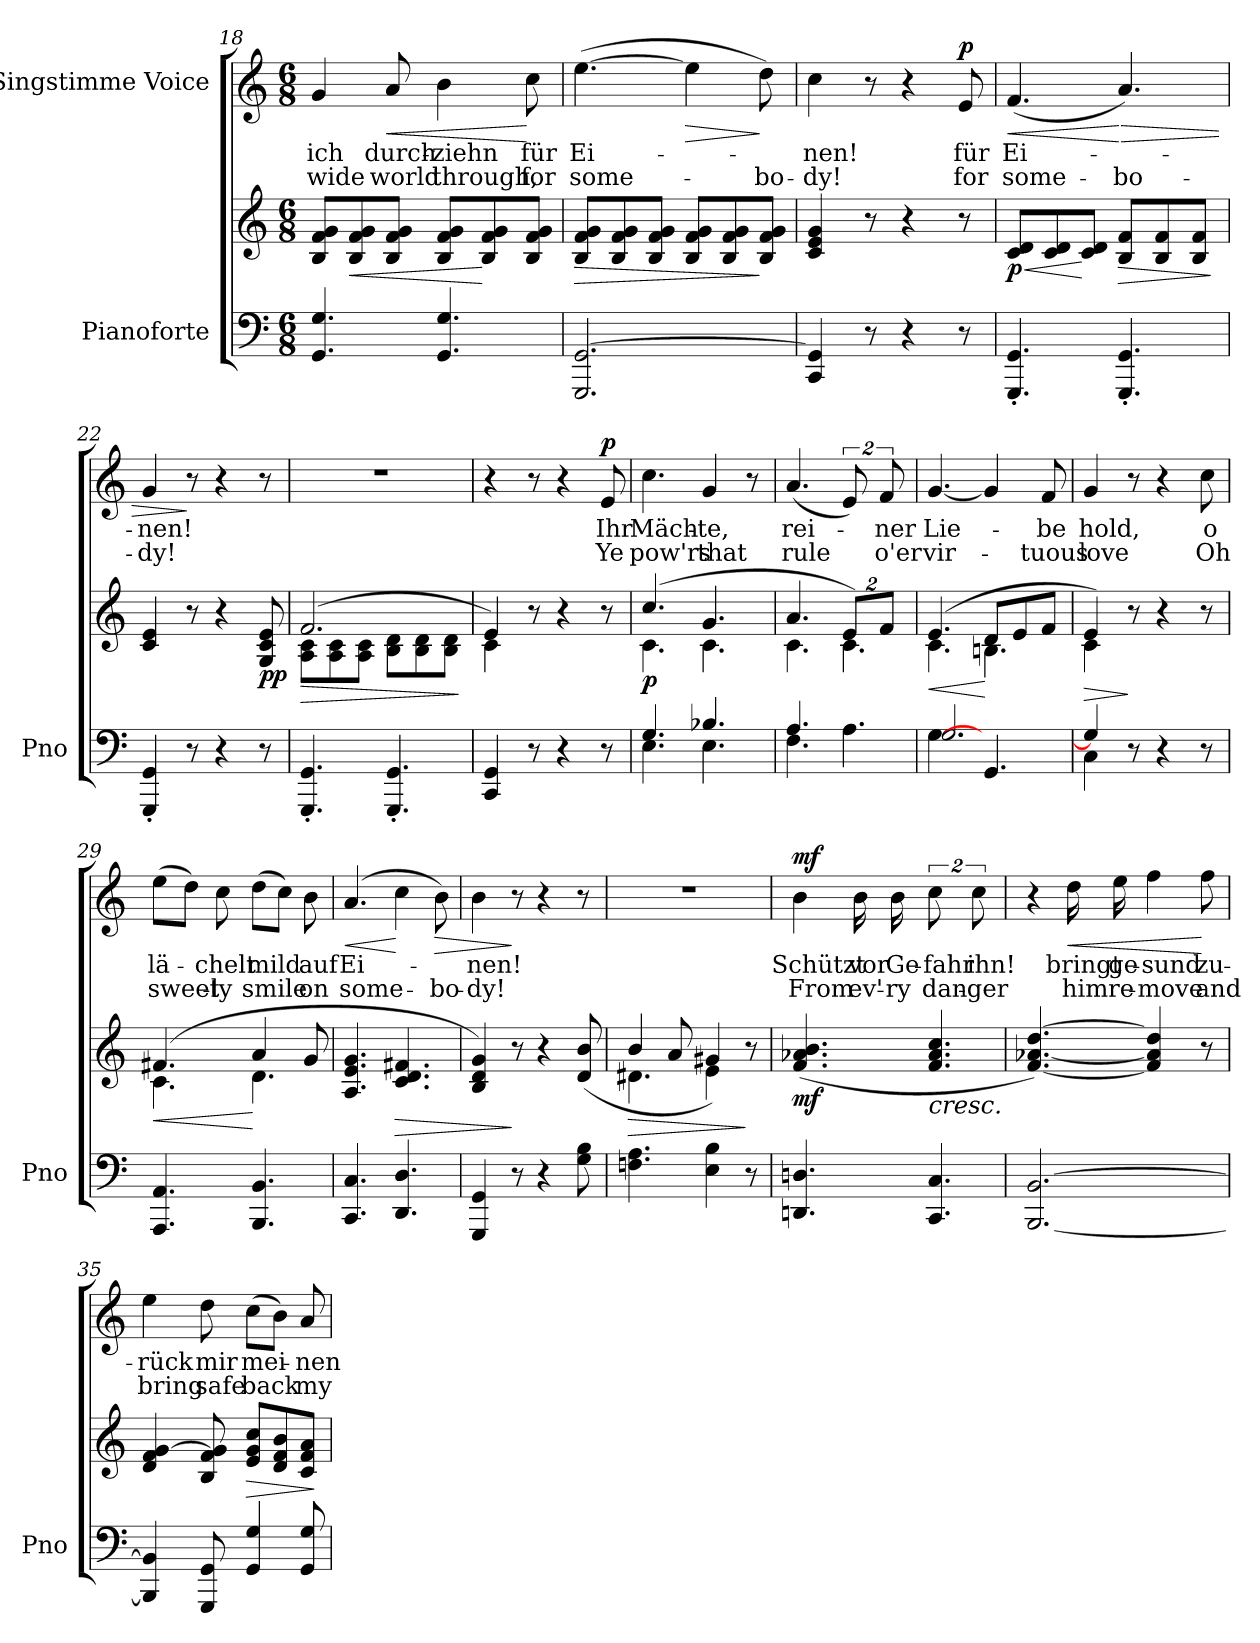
**kern	**kern	**dynam	**kern	**text	**text	**dynam
*part2	*part2	*part2	*part1	*part1	*part1	*part1
*staff3	*staff2	*staff2/3	*staff1	*staff1	*staff1	*staff1
*I"Pianoforte	*	*	*I"Singstimme Voice	*	*	*
*I'Pno	*	*	*	*	*	*
*clefF4	*clefG2	*	*clefG2	*	*	*
*k[]	*k[]	*	*k[]	*	*	*
*M6/8	*M6/8	*	*M6/8	*	*	*
=18	=18	=18	=18	=18	=18	=18
!	!	!	!	!LO:LY:b	!LO:LY:b	!
4.GG/ 4.G/	8B/ 8f/ 8g/L	.	4g/	ich	wide	.
!	!	!LO:HP:b	!	!	!	!
.	8B/ 8f/ 8g/	<	.	.	.	.
!	!	!	!	!LO:LY:b	!LO:LY:b	!LO:HP:b
.	8B/ 8f/ 8g/J	.	8a/	durch-	world	<
!	!	!	!	!LO:LY:b	!LO:LY:b	!
4.GG/ 4.G/	8B/ 8f/ 8g/L	.	4b\	-ziehn	through,	.
.	8B/ 8f/ 8g/	[	.	.	.	.
!	!	!	!	!LO:LY:b	!LO:LY:b	!
.	8B/ 8f/ 8g/J	.	8cc\	für	for	[
=19	=19	=19	=19	=19	=19	=19
!	!	!LO:HP:b	!	!LO:LY:b	!LO:LY:b	!
2.GGG/ [2.GG/	8B/ 8f/ 8g/L	>	([4.ee\	Ei-	some-	.
.	8B/ 8f/ 8g/	.	.	.	.	.
.	8B/ 8f/ 8g/J	.	.	.	.	.
!	!	!	!	!	!	!LO:HP:b
.	8B/ 8f/ 8g/L	.	4ee\]	.	.	>
.	8B/ 8f/ 8g/	.	.	.	.	.
!	!	!	!	!	!LO:LY:b	!
.	8B/ 8f/ 8g/J	]	8dd\)	.	-bo-	]
=20	=20	=20	=20	=20	=20	=20
!	!	!	!	!LO:LY:b	!LO:LY:b	!
4CC/ 4GG/]	4c/ 4e/ 4g/	.	4cc\	-nen!	-dy!	.
8r	8r	.	8r	.	.	.
4r	4r	.	4r	.	.	.
!	!	!	!	!LO:LY:b	!LO:LY:b	!LO:DY:a
8r	8r	.	8e/	für	for	p
!!LO:PB:g=z
=21	=21	=21	=21	=21	=21	=21
!	!	!LO:HP:b	!	!LO:LY:b	!LO:LY:b	!LO:HP:b
!	!	!LO:DY:n=1:b	!	!	!	!
4.GGG/' 4.GG/'	8c/ 8d/L	< p	(4.f/	Ei-	some-	<
.	8c/ 8d/	.	.	.	.	.
.	8c/ 8d/J	[	.	.	.	.
!	!	!LO:HP:b	!	!	!LO:LY:b	!LO:HP:n=1:b
4.GGG/' 4.GG/'	8B/ 8f/L	>	4.a/)	.	-bo-	[ >
.	8B/ 8f/	.	.	.	.	.
.	8B/ 8f/J	.	.	.	.	.
.	.	]	.	.	.	.
=22	=22	=22	=22	=22	=22	=22
!	!	!	!	!LO:LY:b	!LO:LY:b	!
4GGG/' 4GG/'	4c/ 4e/	.	4g/	-nen!	-dy!	.
8r	8r	.	8r	.	.	]
4r	4r	.	4r	.	.	.
!	!	!LO:DY:b	!	!	!	!
8r	8G/ 8c/ 8e/	pp	8r	.	.	.
=23	=23	=23	=23	=23	=23	=23
!	!	!LO:HP:b	!	!	!	!
*	*^	*	*	*	*	*
4.GGG/' 4.GG/'	(2.f/	8A\ 8c\L	>	2.r	.	.	.
.	.	8A\ 8c\	.	.	.	.	.
.	.	8A\ 8c\J	.	.	.	.	.
4.GGG/' 4.GG/'	.	8B\ 8d\L	.	.	.	.	.
.	.	8B\ 8d\	.	.	.	.	.
.	.	8B\ 8d\J	.	.	.	.	.
*	*v	*v	*	*	*	*	*
.	.	]	.	.	.	.
=24	=24	=24	=24	=24	=24	=24
*	*^	*	*	*	*	*
4CC/ 4GG/	4c\	4e/)	.	4r	.	.	.
8r	8r	2ryy	.	8r	.	.	.
4r	4r	.	.	4r	.	.	.
!	!	!	!	!	!LO:LY:b	!LO:LY:b	!LO:DY:a
8r	8r	.	.	8e/	Ihr	Ye	p
=25	=25	=25	=25	=25	=25	=25	=25
*^	*	*	*	*	*	*	*
!	!	!	!	!LO:DY:b	!	!LO:LY:b	!LO:LY:b	!
4.G/	4.E\	(4.cc/	4.c\	p	4.cc\	Mäch-	pow'rs	.
!	!	!	!	!	!	!LO:LY:b	!LO:LY:b	!
4.B-X/	4.E\	4.g/	4.c\	.	4g/	-te,	that	.
.	.	.	.	.	8r	.	.	.
=26	=26	=26	=26	=26	=26	=26	=26	=26
!	!	!	!	!	!	!LO:LY:b	!LO:LY:b	!
4.A/	4.F\	4.a/	4.c\	.	(4.a/	rei-	rule	.
*	*	*Xbrackettup	*	*	*	*	*	*
4.A\	4.ryy	16%3e/L)	4.c\	.	16%3e/)	.	.	.
!	!	!	!	!	!	!LO:LY:b	!LO:LY:b	!
.	.	16%3f/J	.	.	16%3f/	-ner	o'er	.
=27	=27	=27	=27	=27	=27	=27	=27	=27
!	!	!	!	!LO:HP:b	!	!LO:LY:b	!LO:LY:b	!
[>4.G\	2.G/	(4.e/	4.c\	<	[4.g/	Lie-	vir-	.
4.GG/	.	8d/L	4.Bn\	[	4g/]	.	.	.
.	.	8e/	.	.	.	.	.	.
!	!	!	!	!	!	!LO:LY:b	!LO:LY:b	!
.	.	8f/J	.	.	8f/	-be	-tuous	.
!!LO:LB:g=z
=28	=28	=28	=28	=28	=28	=28	=28	=28
!	!	!	!	!LO:HP:b	!	!LO:LY:b	!LO:LY:b	!
4G/]	4C\	4e/)	4c\	>	4g/	hold,	love	.
8r	2ryy	8r	8ryy	]	8r	.	.	.
4r	.	4r	4ryy	.	4r	.	.	.
!	!	!	!	!	!	!LO:LY:b	!LO:LY:b	!
8r	.	8r	8ryy	.	8cc\	o	Oh	.
*v	*v	*	*	*	*	*	*	*
=29	=29	=29	=29	=29	=29	=29	=29
!	!	!	!LO:HP:b	!	!LO:LY:b	!LO:LY:b	!
4.AAA/ 4.AA/	(4.f#X/	4.c\	<	(8ee\L	lä-	sweet-	.
.	.	.	.	8dd\J)	.	.	.
!	!	!	!	!	!LO:LY:b	!LO:LY:b	!
.	.	.	.	8cc\	-chelt	-ly	.
!	!	!	!	!	!LO:LY:b	!LO:LY:b	!
4.BBB/ 4.BB/	4a/	4.d\	[	(8dd\L	mild	smile	.
.	.	.	.	8cc\J)	.	.	.
!	!	!	!	!	!LO:LY:b	!LO:LY:b	!
.	8g/	.	.	8b\	auf	on	.
*	*v	*v	*	*	*	*	*
=30	=30	=30	=30	=30	=30	=30
!	!	!	!	!LO:LY:b	!LO:LY:b	!LO:HP:b
4.CC/ 4.C/	4.A/ 4.e/ 4.g/	.	(4.a/	Ei-	some-	<
!	!	!LO:HP:b	!	!	!	!
4.DD/ 4.D/	4.c/ 4.d/ 4.f#X/	>	4cc\	.	.	[
!	!	!	!	!	!LO:LY:b	!LO:HP:b
.	.	.	8b\)	.	-bo-	>
=31	=31	=31	=31	=31	=31	=31
!	!	!	!	!LO:LY:b	!LO:LY:b	!
4GGG/ 4GG/	4B/ 4d/ 4g/)	.	4b\	-nen!	-dy!	.
8r	8r	]	8r	.	.	]
4r	4r	.	4r	.	.	.
8G\ 8B\	(>8d/ 8b/	.	8r	.	.	.
=32	=32	=32	=32	=32	=32	=32
!	!	!LO:HP:b	!	!	!	!
*	*^	*	*	*	*	*
4.Fn\ 4.A\	4b/	4.d#X\	>	2.r	.	.	.
.	8a/	.	.	.	.	.	.
4E\ 4B\	4g#X/)	4e\	.	.	.	.	.
8r	8r	8ryy	]	.	.	.	.
=33	=33	=33	=33	=33	=33	=33	=33
!	!	!	!LO:DY:b	!	!LO:LY:b	!LO:LY:b	!LO:DY:a
*	*v	*v	*	*	*	*	*
4.DDn/ 4.Dn/	(>4.f/ 4.a-X/ 4.b/	mf	4b\	Schützt	From	mf
!	!	!	!	!LO:LY:b	!LO:LY:b	!
.	.	.	16b\	vor	ev'-	.
!	!	!	!	!LO:LY:b	!LO:LY:b	!
.	.	.	16b\	Ge-	-ry	.
!	!LO:TX:b:i:t=cresc.	!	!	!	!	!
!	!	!	!	!LO:LY:b	!LO:LY:b	!
4.CC/ 4.C/	4.f/ 4.a-/ 4.cc/	.	16%3cc\	-fahr	dan-	.
!	!	!	!	!LO:LY:b	!LO:LY:b	!
.	.	.	16%3cc\	ihn!	-ger	.
!!LO:LB:g=z
=34	=34	=34	=34	=34	=34	=34
[2.BBB/ [2.BB/	[4.f/ [4.a-X/ [4.dd/)	.	4r	.	.	.
!	!	!	!	!LO:LY:b	!LO:LY:b	!LO:HP:b
.	.	.	16dd\	bringt	him	<
!	!	!	!	!LO:LY:b	!LO:LY:b	!
.	.	.	16ee\	ge-	re-	.
!	!	!	!	!LO:LY:b	!LO:LY:b	!
.	4f/] 4a-/] 4dd/]	.	4ff\	-sund	-move	.
!	!	!	!	!LO:LY:b	!LO:LY:b	!
.	8r	.	8ff\	zu-	and	[
=35	=35	=35	=35	=35	=35	=35
!	!	!	!	!LO:LY:b	!LO:LY:b	!
4BBB/] 4BB/]	4d/ 4f/ [4g/	.	4ee\	-rück	bring	.
!	!	!	!	!LO:LY:b	!LO:LY:b	!
8GGG/ 8GG/	8B/ 8f/ 8g/]	.	8dd\	mir	safe	.
!	!	!LO:HP:b	!	!LO:LY:b	!LO:LY:b	!
4GG/ 4G/	8e/ 8g/ 8cc/L	>	(8cc\L	mei-	back	.
.	8d/ 8f/ 8b/	.	8b\J)	.	.	.
!	!	!	!	!LO:LY:b	!LO:LY:b	!
8GG/ 8G/	8c/ 8f/ 8a/J	.	8a/	-nen	my	.
.	.	]	.	.	.	.
=	=	=	=	=	=	=
*-	*-	*-	*-	*-	*-	*-
